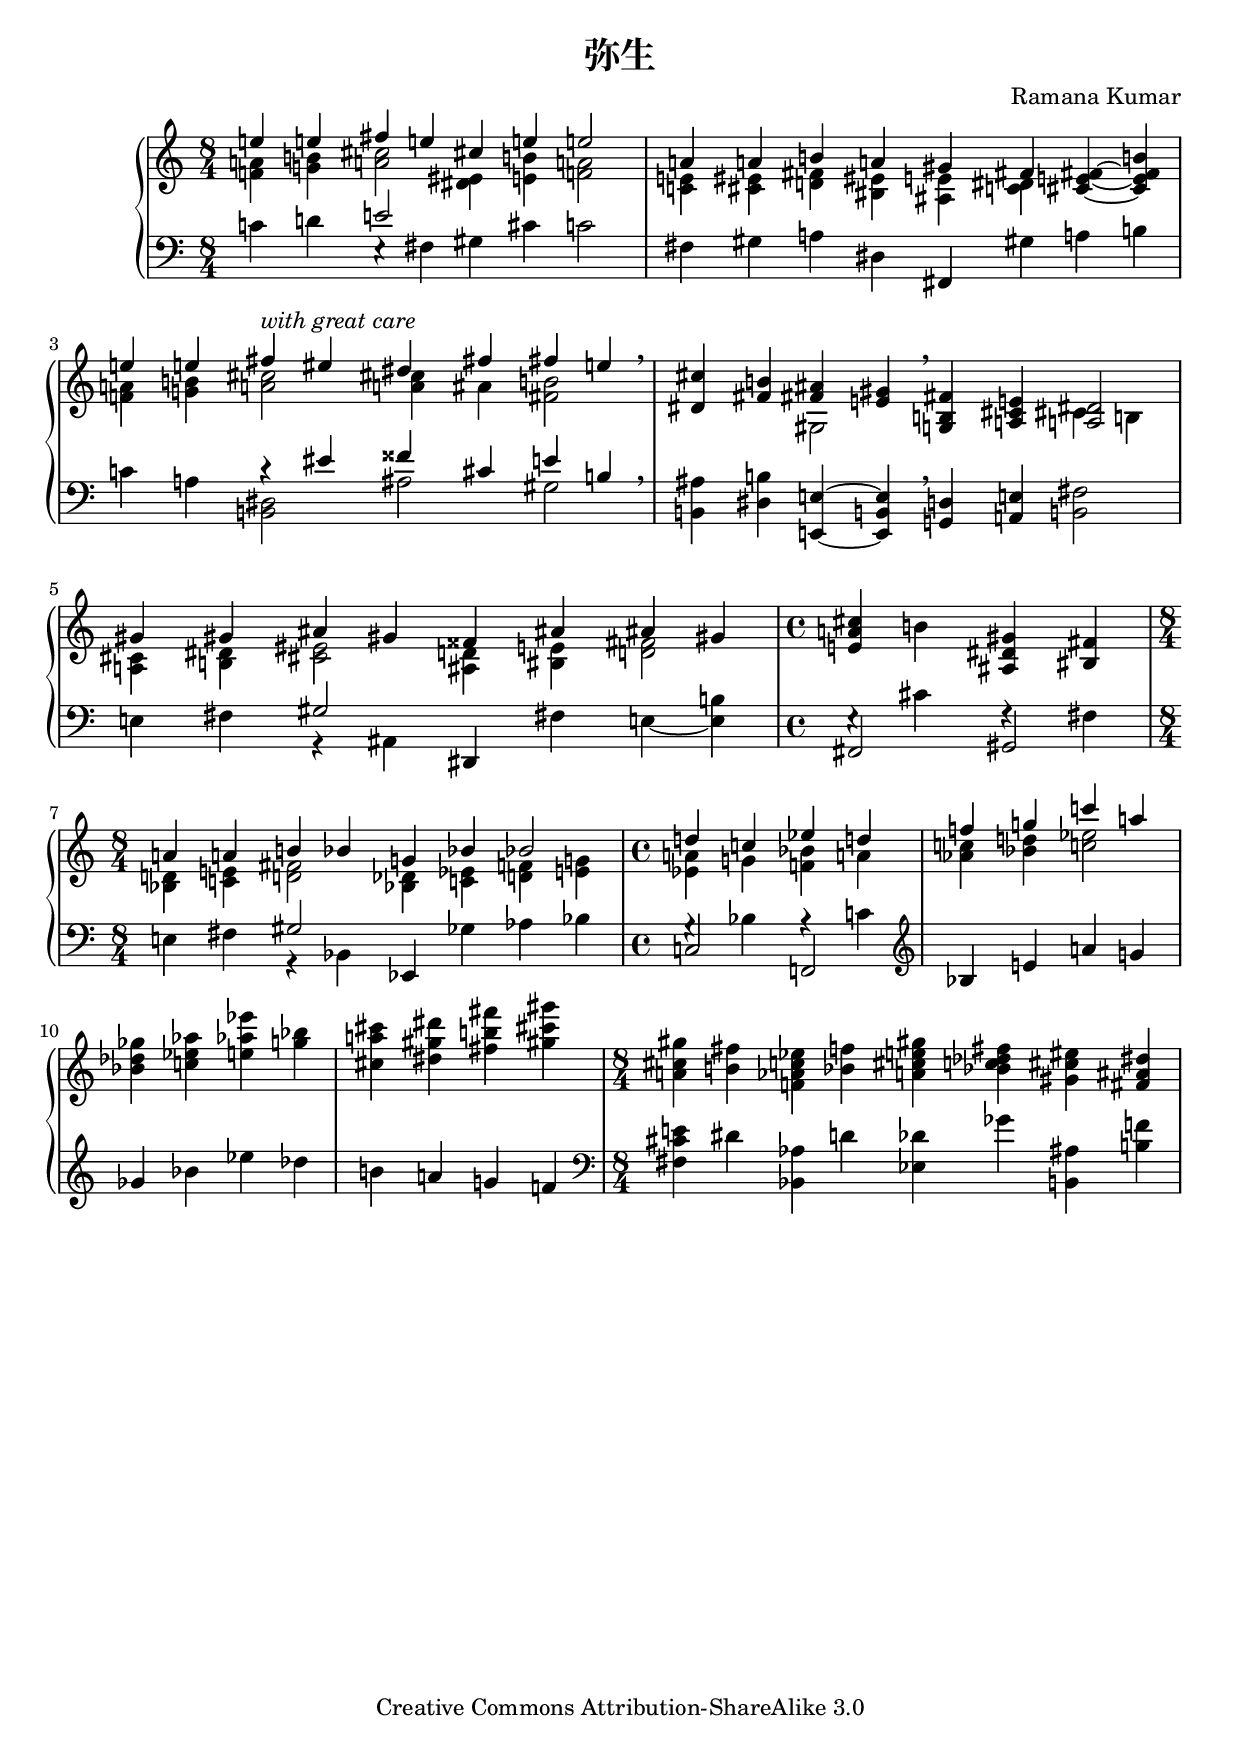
\version "2.15.39"

\header {
  title = "弥生"
  composer = "Ramana Kumar"
  date = "2012"
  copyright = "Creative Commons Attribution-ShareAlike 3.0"
}

#(ly:set-option 'point-and-click #f)

\score {
  \context PianoStaff <<
    \context Staff = right <<
      \accidentalStyle #'Score "dodecaphonic"
      \clef treble
      \time 8/4
      << {
        << {e''4 e'' fis'' e'' cis'' e'' e''2}
        \\ {<f' a'>4 <g' b'> <a' cis''>2 <dis' eis'>4  <e' b'> <f' a'>2} >>
      | << {a'4 a' b' a' gis' fis'}
        \\ {<c' e'>4 <cis' eis'> <d' fis'> <bis eis'> <ais e'> <c' dis'> } >>
        <cis' e' fis'>4 ~ <cis' e' fis' b'>
      | << {e''4 e'' fis'' -\markup{\italic "with great care"} eis'' dis'' fis'' fis'' e''}
        \\ {<f' a'>4 <g' b'> <a' cis''>2  <a' cis''>4 ais' <fis' b'>2} >> \breathe
      | <dis' cis''>4 <fis' b'> << {<fis' ais'>4 <e' gis'>} \\ gis2 >> \breathe
        <g b fis'>4 <a cis' e'> << <a dis'>2 \\ {cis'4 b} >>
      | << {gis'4 gis' ais' gis' fisis' ais' ais' gis'}
      \\ { <a cis'>4 <b dis'> <cis' eis'>2 <ais d'>4 <bis e'> <d' fis'>2 }>>
      | \time 4/4 <e' a' cis''>4 b' <ais dis' gis'> <bis fis'>
      | \time 8/4 << {a'4 a' b' bes' g' bes' bes'2} \\ { <bes d'>4 <c' e'> <d' fis'>2 <bes des'>4 <c' ees'> <d' f'> <e' g'>} >>
      | \time 4/4 << {d''4 c'' ees'' d''} \\ {<ees' a'>4 g' <f' bes'> a'} >>
      | << {f''4 g'' c''' a''} \\ {<aes' c''>4 <bes' d''> <c'' ees''>2} >>
      | <bes' des'' ges''>4 <c'' ees'' aes''> <e'' aes'' ees'''> <g'' bes''>
      | <cis'' a'' cis'''> <dis'' gis'' dis'''> <fis'' b'' fis'''> <gis'' cis''' gis'''>
      | \time 8/4 <a' cis'' gis''> <b' fis''> <f' aes' c'' ees''> <bes' f''> <a' cis'' e'' gis''> <bes' c'' des'' fis''> <gis' cis'' eis''> <fis' ais' dis''>
      } >>
    >>
    \context Staff = left <<
      \clef bass
      << {
        c'4 d' << e'2 \\ {e4\rest fis} >> gis cis' c'2
      | fis4 gis a dis fis, gis a b
      | c'4 a << {r4 eis' fisis' cis' e' b} \\ {<b, dis>2 ais gis} >> \breathe
      | <b, ais>4 <dis b> <e, e> ~ <e, b, e> \breathe <g, d>4 <a, e> <b, fis>2
      | e4 fis << gis2 \\ {r4 ais,} >> dis, fis e ~ <e b>
      | \time 4/4 << {fis,2 gis,} \\ {e4\rest cis' f\rest fis} >>
      | \time 8/4 e4 fis << gis2 \\ {r4 bes,} >> ees, ges aes bes
      | \time 4/4 << {c2 f,} \\ {g4\rest bes a\rest c'} >>
      | \clef treble bes4 e' a' g'
      | ges' bes' ees'' des''
      | b' a' g' f'
      | \time 8/4 \clef bass <fis cis' e'>4 dis' <bes, aes> d' <ees des'> ges' <b, ais> <b f'>
      } >>
    >>
  >>
}
